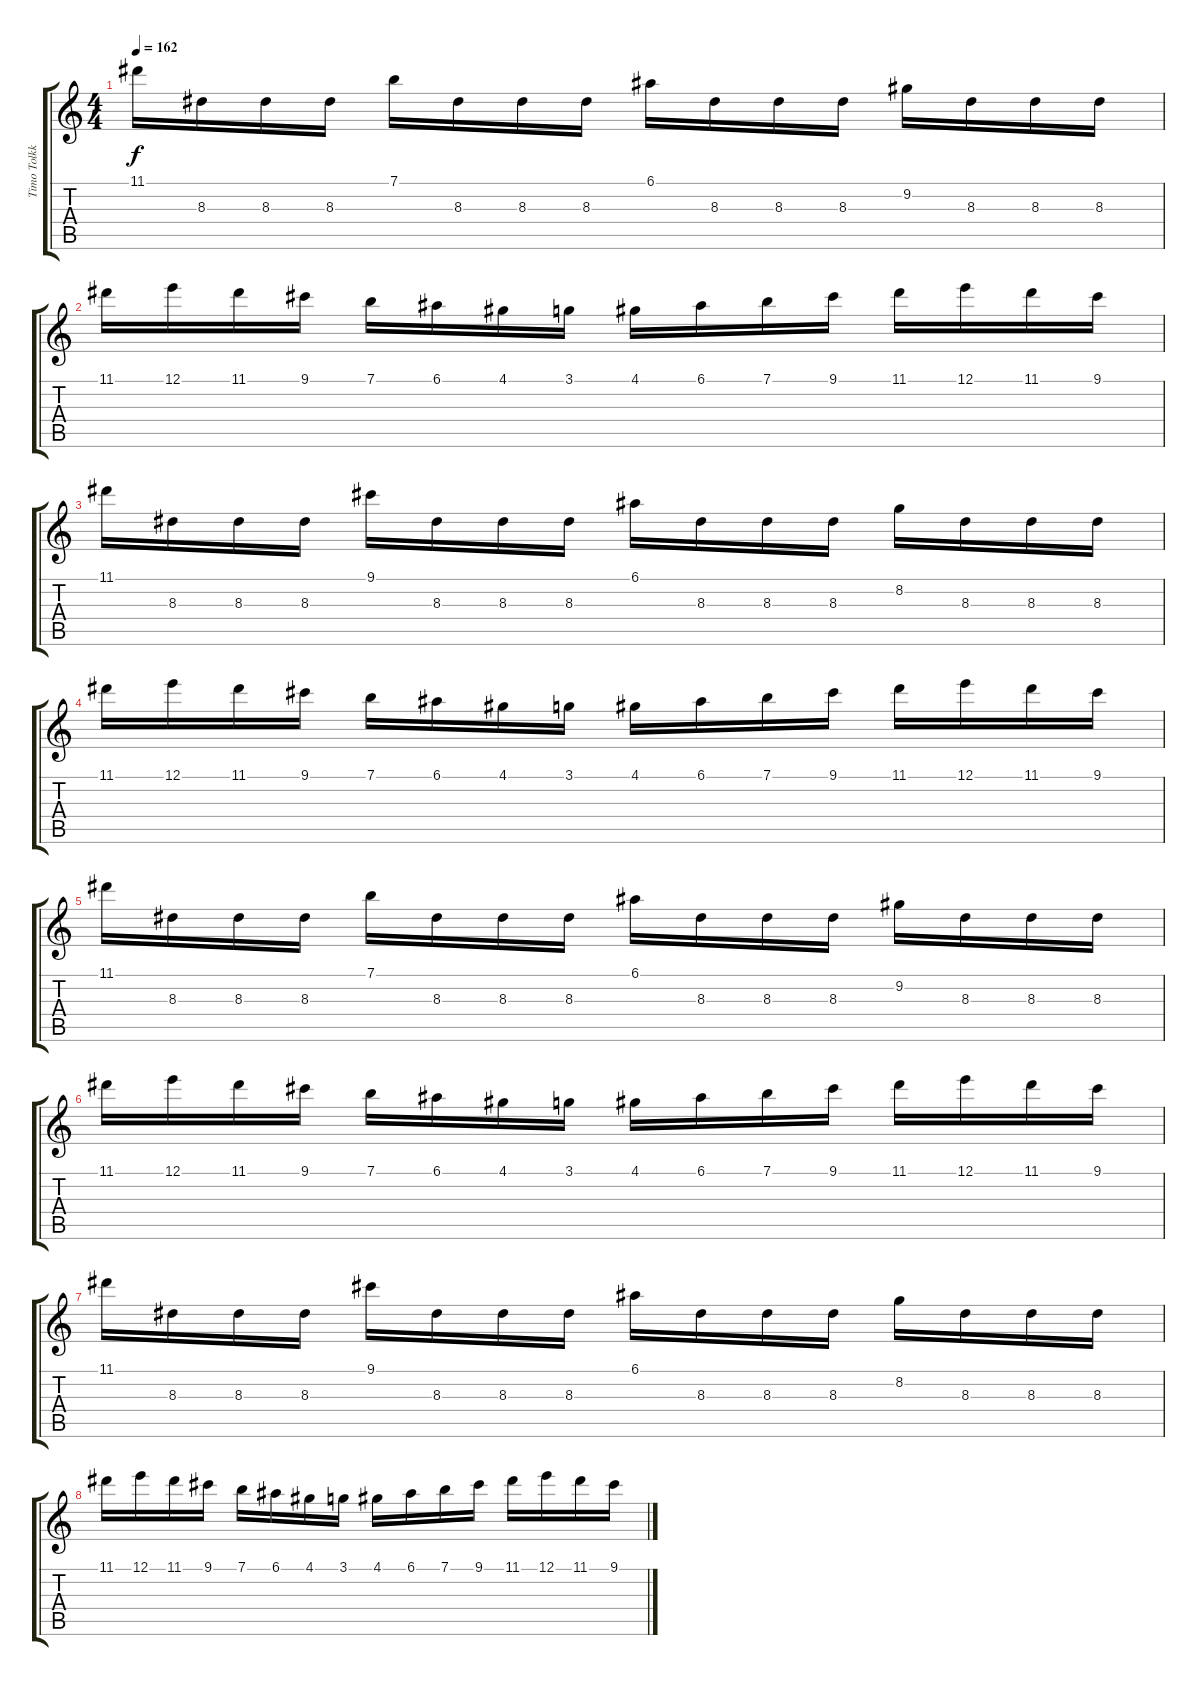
\track ("Timo Tolkki" "Timo Tolkk") {instrument distortionguitar}
\staff {score tabs}
\tuning (E4 B3 G3 D3 A2 E2) {hide}
\ts (4 4)
\tempo 162
\clef g2
\ks c
11.1.16{dy f} 8.3.16 8.3.16 8.3.16 7.1.16 8.3.16 8.3.16 8.3.16 6.1.16 8.3.16 8.3.16 8.3.16 9.2.16 8.3.16 8.3.16 8.3.16 |
11.1.16 12.1.16 11.1.16 9.1.16 7.1.16 6.1.16 4.1.16 3.1.16 4.1.16 6.1.16 7.1.16 9.1.16 11.1.16 12.1.16 11.1.16 9.1.16 |
11.1.16 8.3.16 8.3.16 8.3.16 9.1.16 8.3.16 8.3.16 8.3.16 6.1.16 8.3.16 8.3.16 8.3.16 8.2.16 8.3.16 8.3.16 8.3.16 |
11.1.16 12.1.16 11.1.16 9.1.16 7.1.16 6.1.16 4.1.16 3.1.16 4.1.16 6.1.16 7.1.16 9.1.16 11.1.16 12.1.16 11.1.16 9.1.16 |
11.1.16 8.3.16 8.3.16 8.3.16 7.1.16 8.3.16 8.3.16 8.3.16 6.1.16 8.3.16 8.3.16 8.3.16 9.2.16 8.3.16 8.3.16 8.3.16 |
11.1.16 12.1.16 11.1.16 9.1.16 7.1.16 6.1.16 4.1.16 3.1.16 4.1.16 6.1.16 7.1.16 9.1.16 11.1.16 12.1.16 11.1.16 9.1.16 |
11.1.16 8.3.16 8.3.16 8.3.16 9.1.16 8.3.16 8.3.16 8.3.16 6.1.16 8.3.16 8.3.16 8.3.16 8.2.16 8.3.16 8.3.16 8.3.16 |
11.1.16 12.1.16 11.1.16 9.1.16 7.1.16 6.1.16 4.1.16 3.1.16 4.1.16 6.1.16 7.1.16 9.1.16 11.1.16 12.1.16 11.1.16 9.1.16
